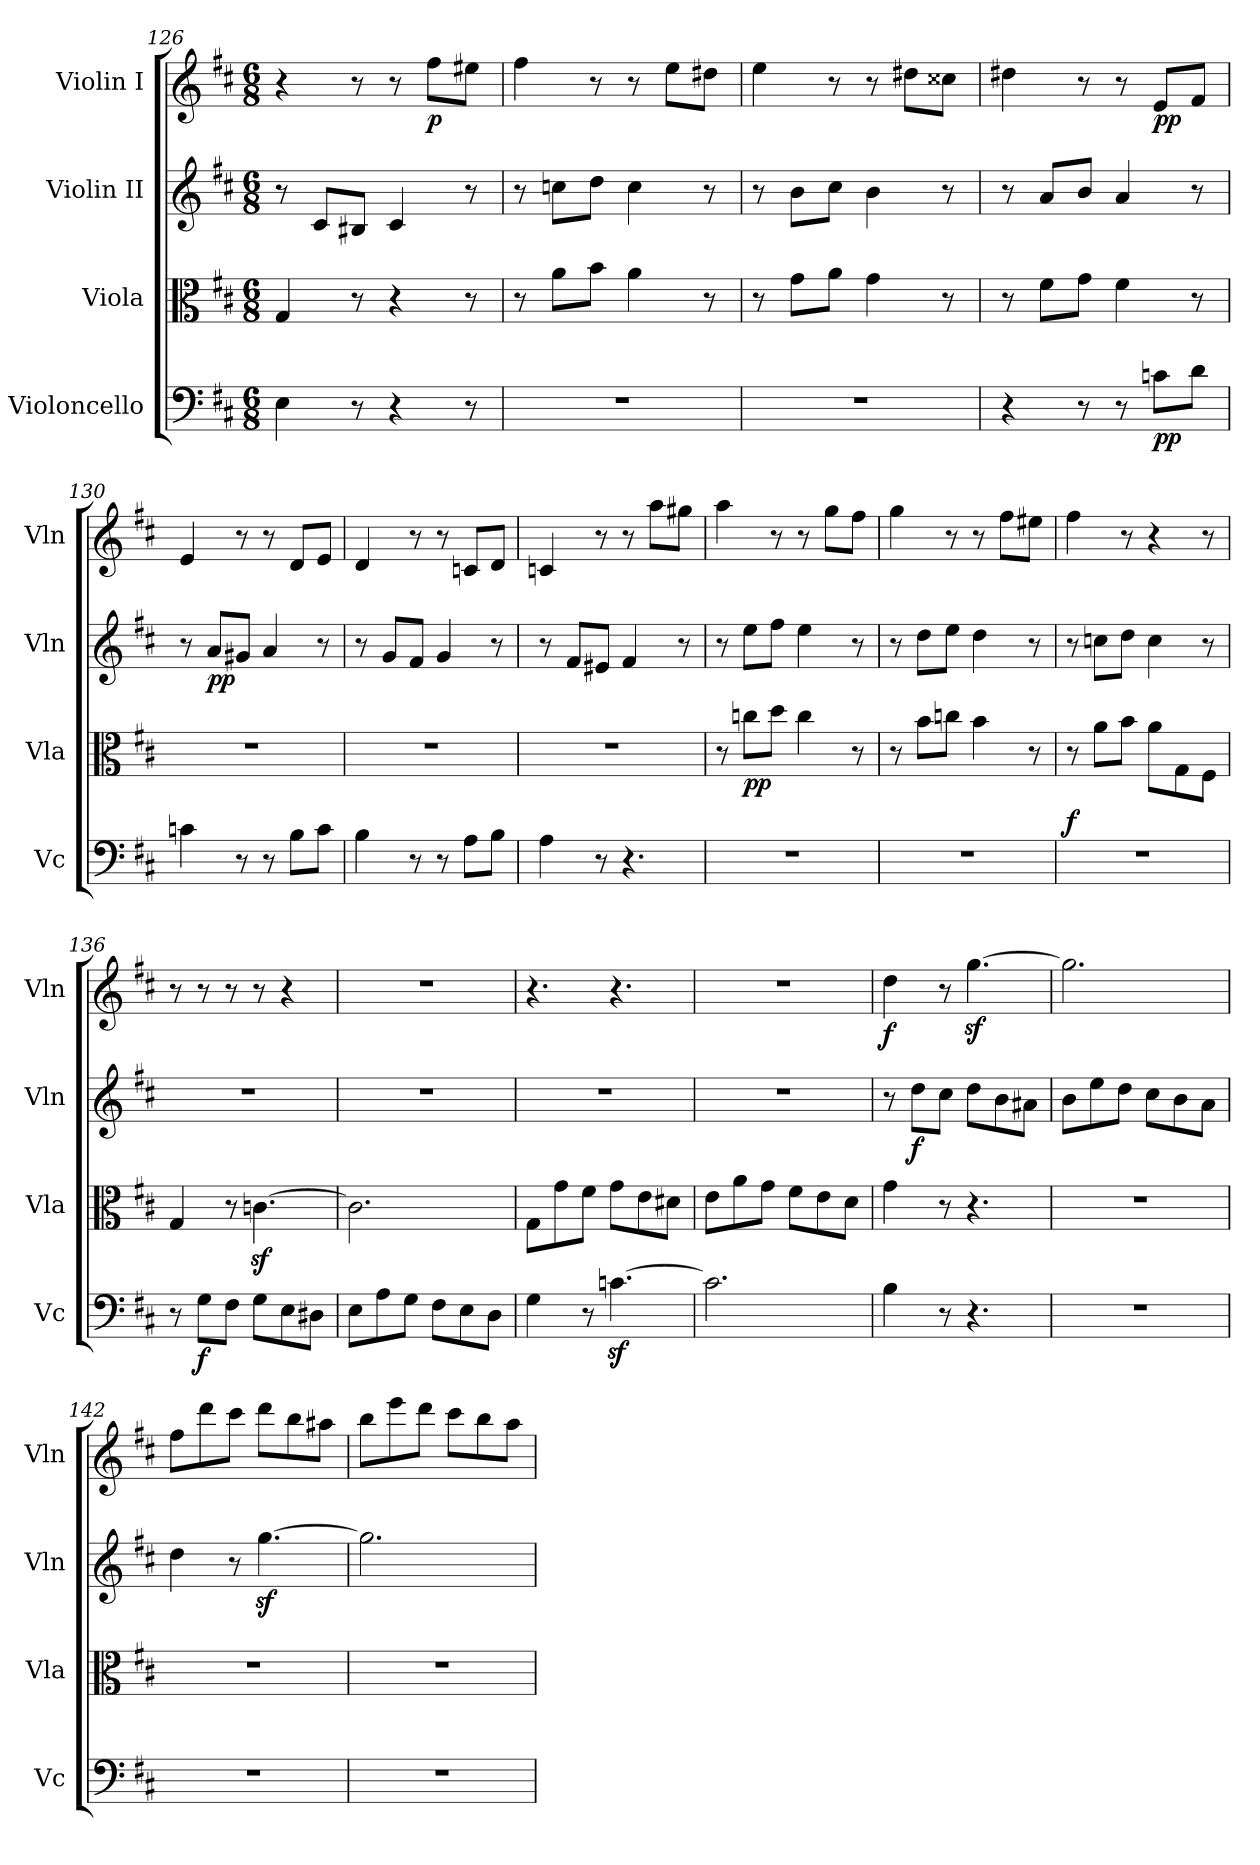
**kern	**dynam	**kern	**dynam	**kern	**dynam	**kern	**dynam
*part4	*part4	*part3	*part3	*part2	*part2	*part1	*part1
*staff4	*staff4	*staff3	*staff3	*staff2	*staff2	*staff1	*staff1
*I"Violoncello	*	*I"Viola	*	*I"Violin II	*	*I"Violin I	*
*I'Vc	*	*I'Vla	*	*I'Vln	*	*I'Vln	*
*clefF4	*	*clefC3	*	*clefG2	*	*clefG2	*
*k[f#c#]	*	*k[f#c#]	*	*k[f#c#]	*	*k[f#c#]	*
*M6/8	*	*M6/8	*	*M6/8	*	*M6/8	*
=126	=126	=126	=126	=126	=126	=126	=126
4E\	.	4G/	.	8r	.	4r	.
.	.	.	.	8c#/L	.	.	.
8r	.	8r	.	8B#X/J	.	8r	.
4r	.	4r	.	4c#/	.	8r	.
!	!	!	!	!	!	!	!LO:DY:b
.	.	.	.	.	.	8ff#\L	p
8r	.	8r	.	8r	.	8ee#X\J	.
=127	=127	=127	=127	=127	=127	=127	=127
2.r	.	8r	.	8r	.	4ff#\	.
.	.	8a\L	.	8ccn\L	.	.	.
.	.	8b\J	.	8dd\J	.	8r	.
.	.	4a\	.	4cc\	.	8r	.
.	.	.	.	.	.	8ee\L	.
.	.	8r	.	8r	.	8dd#X\J	.
=128	=128	=128	=128	=128	=128	=128	=128
2.r	.	8r	.	8r	.	4ee\	.
.	.	8g\L	.	8b\L	.	.	.
.	.	8a\J	.	8cc#\J	.	8r	.
.	.	4g\	.	4b\	.	8r	.
.	.	.	.	.	.	8dd#X\L	.
.	.	8r	.	8r	.	8cc##X\J	.
=129	=129	=129	=129	=129	=129	=129	=129
4r	.	8r	.	8r	.	4dd#X\	.
.	.	8f#\L	.	8a/L	.	.	.
8r	.	8g\J	.	8b/J	.	8r	.
8r	.	4f#\	.	4a/	.	8r	.
!	!LO:DY:b	!	!	!	!	!	!LO:DY:b
8cn\L	pp	.	.	.	.	8e/L	pp
8d\J	.	8r	.	8r	.	8f#/J	.
=130	=130	=130	=130	=130	=130	=130	=130
4cn\	.	2.r	.	8r	.	4e/	.
!	!	!	!	!	!LO:DY:b	!	!
.	.	.	.	8a/L	pp	.	.
8r	.	.	.	8g#X/J	.	8r	.
8r	.	.	.	4a/	.	8r	.
8B\L	.	.	.	.	.	8d/L	.
8c\J	.	.	.	8r	.	8e/J	.
=131	=131	=131	=131	=131	=131	=131	=131
4B\	.	2.r	.	8r	.	4d/	.
.	.	.	.	8g/L	.	.	.
8r	.	.	.	8f#/J	.	8r	.
8r	.	.	.	4g/	.	8r	.
8A\L	.	.	.	.	.	8cn/L	.
8B\J	.	.	.	8r	.	8d/J	.
=132	=132	=132	=132	=132	=132	=132	=132
4A\	.	2.r	.	8r	.	4cn/	.
.	.	.	.	8f#/L	.	.	.
8r	.	.	.	8e#X/J	.	8r	.
4.r	.	.	.	4f#/	.	8r	.
.	.	.	.	.	.	8aa\L	.
.	.	.	.	8r	.	8gg#X\J	.
=133	=133	=133	=133	=133	=133	=133	=133
2.r	.	8r	.	8r	.	4aa\	.
!	!	!	!LO:DY:b	!	!	!	!
.	.	8ccn\L	pp	8ee\L	.	.	.
.	.	8dd\J	.	8ff#\J	.	8r	.
.	.	4cc\	.	4ee\	.	8r	.
.	.	.	.	.	.	8gg\L	.
.	.	8r	.	8r	.	8ff#\J	.
=134	=134	=134	=134	=134	=134	=134	=134
2.r	.	8r	.	8r	.	4gg\	.
.	.	8b\L	.	8dd\L	.	.	.
.	.	8ccn\J	.	8ee\J	.	8r	.
.	.	4b\	.	4dd\	.	8r	.
.	.	.	.	.	.	8ff#\L	.
.	.	8r	.	8r	.	8ee#X\J	.
=135	=135	=135	=135	=135	=135	=135	=135
!	!LO:DY:a	!	!	!	!	!	!
2.r	f	8r	.	8r	.	4ff#\	.
.	.	8a\L	.	8ccn\L	.	.	.
.	.	8b\J	.	8dd\J	.	8r	.
.	.	8a\L	.	4cc\	.	4r	.
.	.	8G\	.	.	.	.	.
.	.	8F#\J	.	8r	.	8r	.
=136	=136	=136	=136	=136	=136	=136	=136
8r	.	4G/	.	2.r	.	8r	.
!	!LO:DY:b	!	!	!	!	!	!
8G\L	f	.	.	.	.	8r	.
8F#\J	.	8r	.	.	.	8r	.
8G\L	.	[4.cnz<\	.	.	.	8r	.
8E\	.	.	.	.	.	4r	.
8D#X\J	.	.	.	.	.	.	.
=137	=137	=137	=137	=137	=137	=137	=137
8E\L	.	2.c\]	.	2.r	.	2.r	.
8A\	.	.	.	.	.	.	.
8G\J	.	.	.	.	.	.	.
8F#\L	.	.	.	.	.	.	.
8E\	.	.	.	.	.	.	.
8D\J	.	.	.	.	.	.	.
=138	=138	=138	=138	=138	=138	=138	=138
4G\	.	8G\L	.	2.r	.	4.r	.
.	.	8g\	.	.	.	.	.
8r	.	8f#\J	.	.	.	.	.
[4.cnz<\	.	8g\L	.	.	.	4.r	.
.	.	8e\	.	.	.	.	.
.	.	8d#X\J	.	.	.	.	.
=139	=139	=139	=139	=139	=139	=139	=139
2.c\]	.	8e\L	.	2.r	.	2.r	.
.	.	8a\	.	.	.	.	.
.	.	8g\J	.	.	.	.	.
.	.	8f#\L	.	.	.	.	.
.	.	8e\	.	.	.	.	.
.	.	8d\J	.	.	.	.	.
=140	=140	=140	=140	=140	=140	=140	=140
!	!	!	!	!	!	!	!LO:DY:b
4B\	.	4g\	.	8r	.	4dd\	f
!	!	!	!	!	!LO:DY:b	!	!
.	.	.	.	8dd\L	f	.	.
8r	.	8r	.	8cc#\J	.	8r	.
4.r	.	4.r	.	8dd\L	.	[4.ggz<\	.
.	.	.	.	8b\	.	.	.
.	.	.	.	8a#X\J	.	.	.
=141	=141	=141	=141	=141	=141	=141	=141
2.r	.	2.r	.	8b\L	.	2.gg\]	.
.	.	.	.	8ee\	.	.	.
.	.	.	.	8dd\J	.	.	.
.	.	.	.	8cc#\L	.	.	.
.	.	.	.	8b\	.	.	.
.	.	.	.	8a\J	.	.	.
=142	=142	=142	=142	=142	=142	=142	=142
2.r	.	2.r	.	4dd\	.	8ff#\L	.
.	.	.	.	.	.	8ddd\	.
.	.	.	.	8r	.	8ccc#\J	.
.	.	.	.	[4.ggz<\	.	8ddd\L	.
.	.	.	.	.	.	8bb\	.
.	.	.	.	.	.	8aa#X\J	.
=143	=143	=143	=143	=143	=143	=143	=143
2.r	.	2.r	.	2.gg\]	.	8bb\L	.
.	.	.	.	.	.	8eee\	.
.	.	.	.	.	.	8ddd\J	.
.	.	.	.	.	.	8ccc#\L	.
.	.	.	.	.	.	8bb\	.
.	.	.	.	.	.	8aa\J	.
=	=	=	=	=	=	=	=
*-	*-	*-	*-	*-	*-	*-	*-
